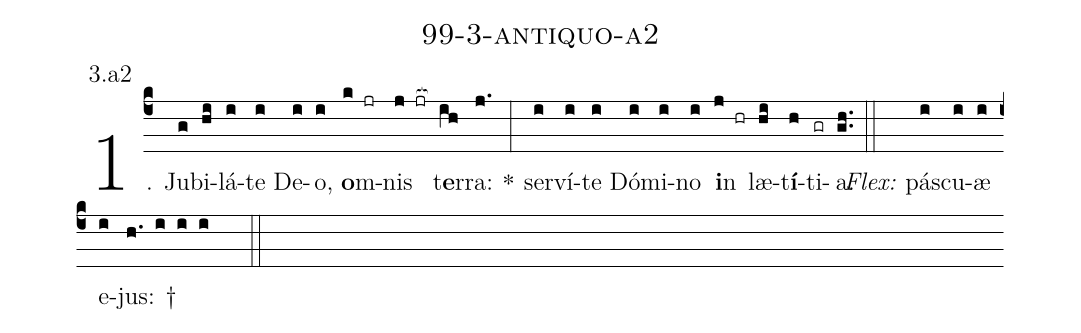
name: 99-3-antiquo-a2;
annotation: 3.a2;
%%
(c4)1. Ju(g)bi(hi)lá(i)te(i) De(i)o,(i) <b>o</b>m(k jr)nis(j jr[ocb:1{]) t<b>e</b>r(ih[ocb:0}])ra:(j.) *(:) ser(i)ví(i)te(i) Dó(i)mi(i)no(i) <b>i</b>n(j hr) læ(hi)t<b>í</b>(h)ti(gr)a.(gh..) (::)
<i>Flex:</i>()  pás(i)cu(i)æ(i) e(i)jus: †(h. i i i  ::)
